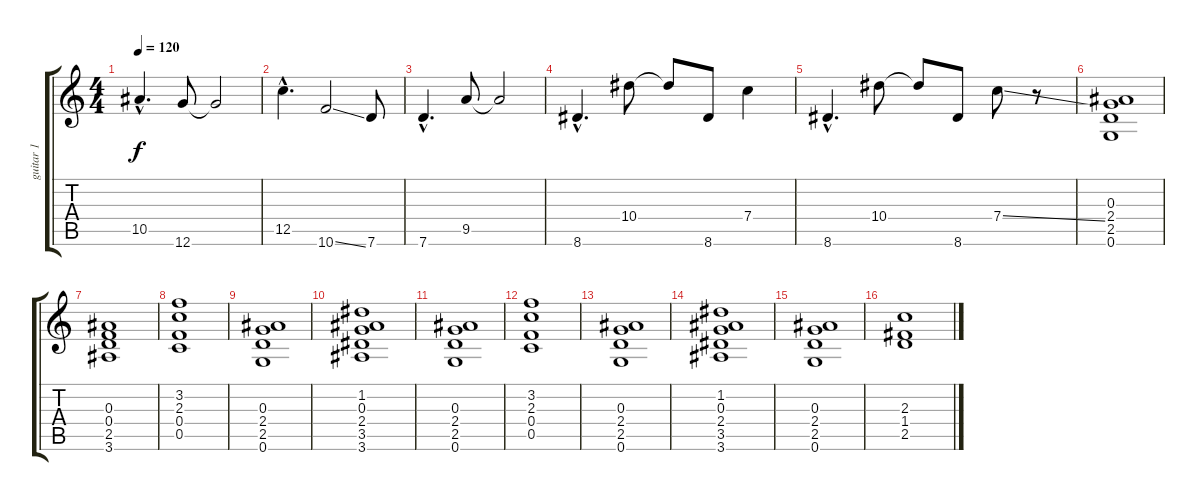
\track ("guitar 1" "guitar 1") {instrument electricguitarclean}
\staff {score tabs}
\tuning (G4 D4 Bb3 F3 C3 G2) {hide}
\ts (4 4)
\tempo 120
\clef g2
\ks c
10.5{hac}.4{d dy f} 12.6.8 12.6{t}.2 |
12.5{hac}.4{d} 10.6{ss}.2 7.6.8 |
7.6{hac}.4{d} 9.5.8 9.5{t}.2 |
8.6{hac}.4{d} 10.4.8 10.4{t}.8 8.6.8 7.4.4 |
8.6{hac}.4{d} 10.4.8 10.4{t}.8 8.6.8 7.4{ss}.8 r.8 |
(0.3 2.4 2.5 0.6).1 |
(0.3 0.4 2.5 3.6).1 |
(3.2 2.3 0.4 0.5).1 |
(0.3 2.4 2.5 0.6).1 |
(1.2 0.3 2.4 3.5 3.6).1 |
(0.3 2.4 2.5 0.6).1 |
(3.2 2.3 0.4 0.5).1 |
(0.3 2.4 2.5 0.6).1 |
(1.2 0.3 2.4 3.5 3.6).1 |
(0.3 2.4 2.5 0.6).1 |
(2.3 1.4 2.5).1
